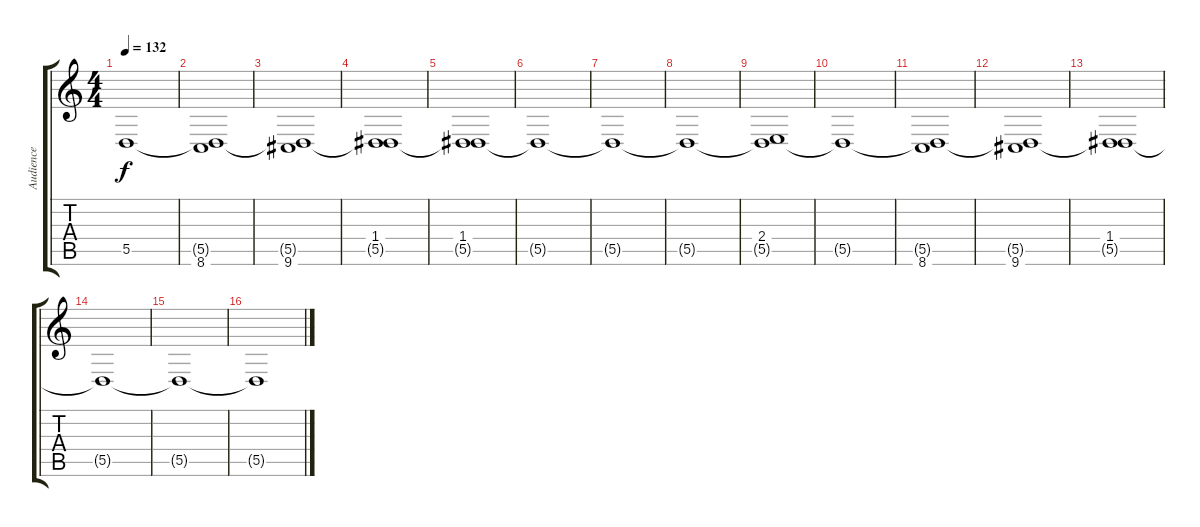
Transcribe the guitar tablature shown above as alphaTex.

\track ("Audience" "Audience") {instrument applause}
\staff {score tabs}
\tuning (E4 B3 G3 D3 A2 E2) {hide}
\ts (4 4)
\tempo 132
\clef g2
\ks c
5.5{t}.1{dy f} |
(5.5{t} 8.6).1 |
(5.5{t} 9.6).1 |
(1.4 5.5{t}).1 |
(1.4 5.5{t}).1 |
5.5{t}.1 |
5.5{t}.1 |
5.5{t}.1 |
(2.4 5.5{t}).1 |
5.5{t}.1 |
(5.5{t} 8.6).1 |
(5.5{t} 9.6).1 |
(1.4 5.5{t}).1 |
5.5{t}.1 |
5.5{t}.1 |
5.5{t}.1
